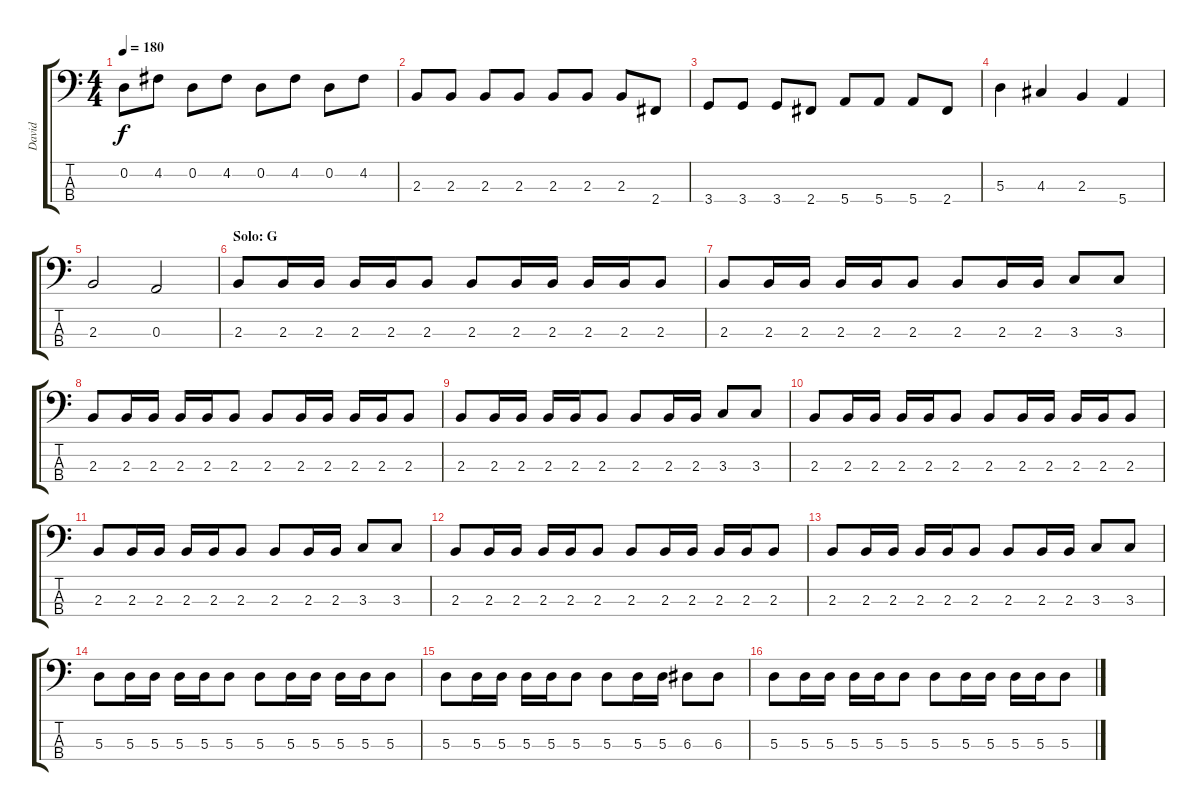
\track ("David" "David") {instrument electricbasspick}
\staff {score tabs}
\tuning (G2 D2 A1 E1) {hide}
\ts (4 4)
\tempo 180
\clef f4
\ks c
0.2.8{dy f} 4.2.8 0.2.8 4.2.8 0.2.8 4.2.8 0.2.8 4.2.8 |
2.3.8 2.3.8 2.3.8 2.3.8 2.3.8 2.3.8 2.3.8 2.4.8 |
3.4.8 3.4.8 3.4.8 2.4.8 5.4.8 5.4.8 5.4.8 2.4.8 |
5.3.4 4.3.4 2.3.4 5.4.4 |
2.3.2 0.3.2 |
\section ("" "Solo: G")
2.3.8 2.3.16 2.3.16 2.3.16 2.3.16 2.3.8 2.3.8 2.3.16 2.3.16 2.3.16 2.3.16 2.3.8 |
2.3.8 2.3.16 2.3.16 2.3.16 2.3.16 2.3.8 2.3.8 2.3.16 2.3.16 3.3.8 3.3.8 |
2.3.8 2.3.16 2.3.16 2.3.16 2.3.16 2.3.8 2.3.8 2.3.16 2.3.16 2.3.16 2.3.16 2.3.8 |
2.3.8 2.3.16 2.3.16 2.3.16 2.3.16 2.3.8 2.3.8 2.3.16 2.3.16 3.3.8 3.3.8 |
2.3.8 2.3.16 2.3.16 2.3.16 2.3.16 2.3.8 2.3.8 2.3.16 2.3.16 2.3.16 2.3.16 2.3.8 |
2.3.8 2.3.16 2.3.16 2.3.16 2.3.16 2.3.8 2.3.8 2.3.16 2.3.16 3.3.8 3.3.8 |
2.3.8 2.3.16 2.3.16 2.3.16 2.3.16 2.3.8 2.3.8 2.3.16 2.3.16 2.3.16 2.3.16 2.3.8 |
2.3.8 2.3.16 2.3.16 2.3.16 2.3.16 2.3.8 2.3.8 2.3.16 2.3.16 3.3.8 3.3.8 |
5.3.8 5.3.16 5.3.16 5.3.16 5.3.16 5.3.8 5.3.8 5.3.16 5.3.16 5.3.16 5.3.16 5.3.8 |
5.3.8 5.3.16 5.3.16 5.3.16 5.3.16 5.3.8 5.3.8 5.3.16 5.3.16 6.3.8 6.3.8 |
5.3.8 5.3.16 5.3.16 5.3.16 5.3.16 5.3.8 5.3.8 5.3.16 5.3.16 5.3.16 5.3.16 5.3.8
